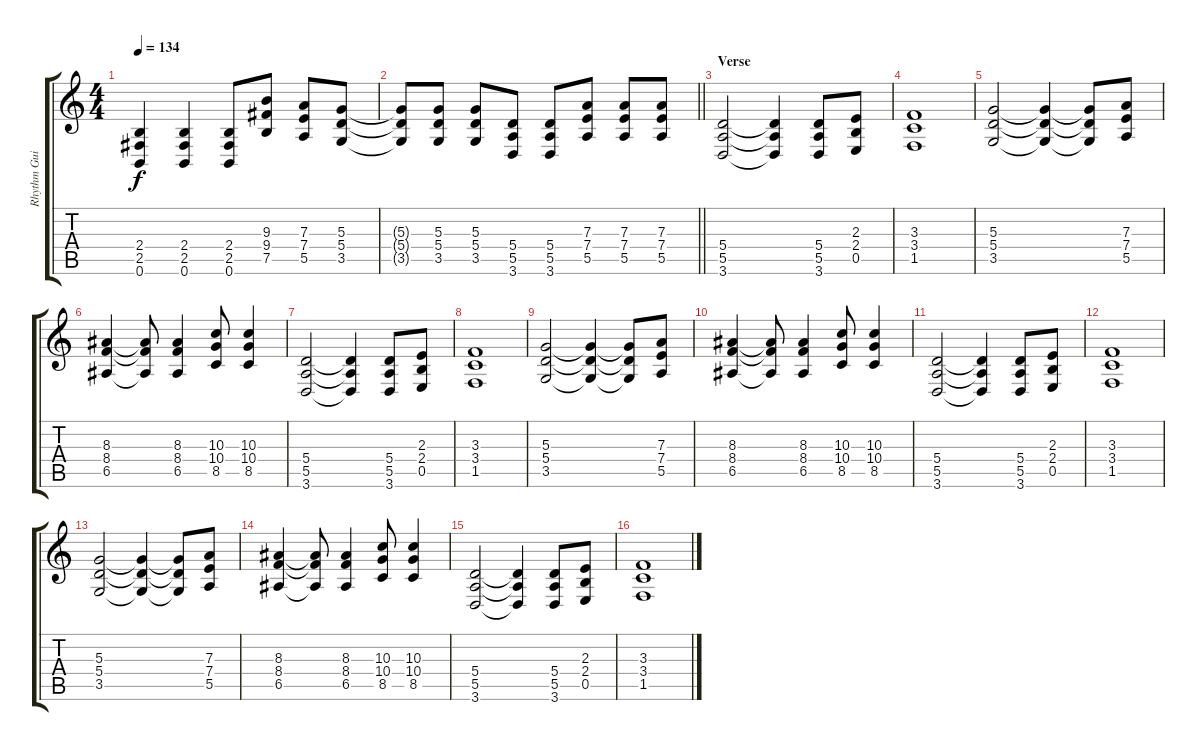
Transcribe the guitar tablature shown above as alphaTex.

\track ("Rhythm Guitar" "Rhythm Gui") {instrument distortionguitar}
\staff {score tabs}
\tuning (B3 Gb3 D3 A2 E2 B1) {hide}
\ts (4 4)
\tempo 134
\clef g2
\ks c
(2.4 2.5 0.6).4{dy f} (2.4 2.5 0.6).4 (2.4 2.5 0.6).8 (9.3 9.4 7.5).8 (7.3 7.4 5.5).8 (5.3 5.4 3.5).8 |
\barLineRight lightlight
(5.3{t} 5.4{t} 3.5{t}).8 (5.3 5.4 3.5).8 (5.3 5.4 3.5).8 (5.4 5.5 3.6).8 (5.4 5.5 3.6).8 (7.3 7.4 5.5).8 (7.3 7.4 5.5).8 (7.3 7.4 5.5).8 |
\section ("" "Verse")
(5.4 5.5 3.6).2 (5.4{t} 5.5{t} 3.6{t}).4 (5.4 5.5 3.6).8 (2.3 2.4 0.5).8 |
(3.3 3.4 1.5).1 |
(5.3 5.4 3.5).2 (5.3{t} 5.4{t} 3.5{t}).4 (5.3{t} 5.4{t} 3.5{t}).8 (7.3 7.4 5.5).8 |
(8.3 8.4 6.5).4 (8.3{t} 8.4{t} 6.5{t}).8 (8.3 8.4 6.5).4 (10.3 10.4 8.5).8 (10.3 10.4 8.5).4 |
(5.4 5.5 3.6).2 (5.4{t} 5.5{t} 3.6{t}).4 (5.4 5.5 3.6).8 (2.3 2.4 0.5).8 |
(3.3 3.4 1.5).1 |
(5.3 5.4 3.5).2 (5.3{t} 5.4{t} 3.5{t}).4 (5.3{t} 5.4{t} 3.5{t}).8 (7.3 7.4 5.5).8 |
(8.3 8.4 6.5).4 (8.3{t} 8.4{t} 6.5{t}).8 (8.3 8.4 6.5).4 (10.3 10.4 8.5).8 (10.3 10.4 8.5).4 |
(5.4 5.5 3.6).2 (5.4{t} 5.5{t} 3.6{t}).4 (5.4 5.5 3.6).8 (2.3 2.4 0.5).8 |
(3.3 3.4 1.5).1 |
(5.3 5.4 3.5).2 (5.3{t} 5.4{t} 3.5{t}).4 (5.3{t} 5.4{t} 3.5{t}).8 (7.3 7.4 5.5).8 |
(8.3 8.4 6.5).4 (8.3{t} 8.4{t} 6.5{t}).8 (8.3 8.4 6.5).4 (10.3 10.4 8.5).8 (10.3 10.4 8.5).4 |
(5.4 5.5 3.6).2 (5.4{t} 5.5{t} 3.6{t}).4 (5.4 5.5 3.6).8 (2.3 2.4 0.5).8 |
(3.3 3.4 1.5).1
